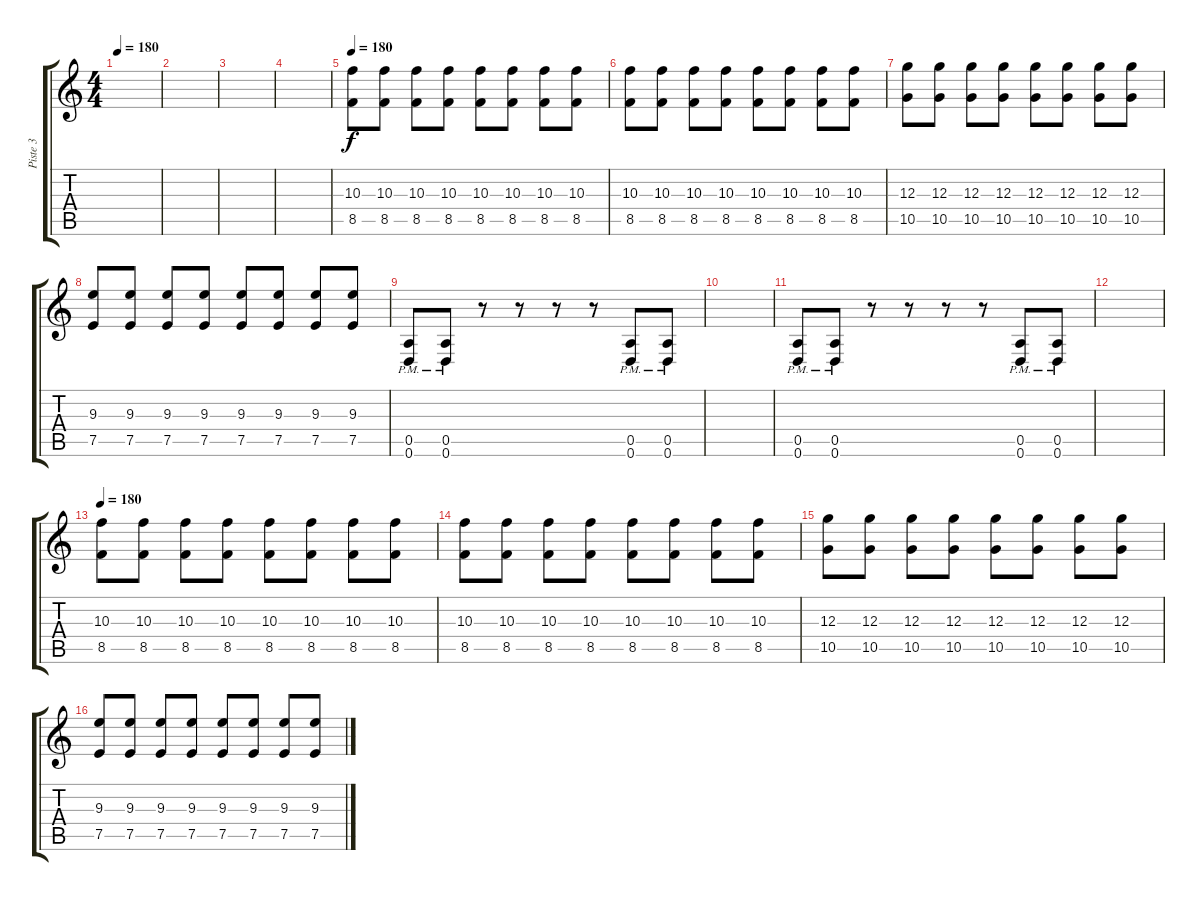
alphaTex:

\track ("Piste 3" "Piste 3") {instrument distortionguitar}
\staff {score tabs}
\tuning (E4 B3 G3 D3 A2 D2) {hide}
\ts (4 4)
\tempo 180
\clef g2
\ks c
|
|
|
|
\tempo 180
(10.3 8.5).8{volume 10} (10.3 8.5).8 (10.3 8.5).8 (10.3 8.5).8 (10.3 8.5).8 (10.3 8.5).8 (10.3 8.5).8 (10.3 8.5).8 |
(10.3 8.5).8 (10.3 8.5).8 (10.3 8.5).8 (10.3 8.5).8 (10.3 8.5).8 (10.3 8.5).8 (10.3 8.5).8 (10.3 8.5).8 |
(12.3 10.5).8 (12.3 10.5).8 (12.3 10.5).8 (12.3 10.5).8 (12.3 10.5).8 (12.3 10.5).8 (12.3 10.5).8 (12.3 10.5).8 |
(9.3 7.5).8 (9.3 7.5).8 (9.3 7.5).8 (9.3 7.5).8 (9.3 7.5).8 (9.3 7.5).8 (9.3 7.5).8 (9.3 7.5).8 |
(0.5{pm} 0.6{pm}).8 (0.5{pm} 0.6{pm}).8 r.8 r.8 r.8 r.8 (0.5{pm} 0.6{pm}).8 (0.5{pm} 0.6{pm}).8 |
|
(0.5{pm} 0.6{pm}).8 (0.5{pm} 0.6{pm}).8 r.8 r.8 r.8 r.8 (0.5{pm} 0.6{pm}).8 (0.5{pm} 0.6{pm}).8 |
|
\tempo 180
(10.3 8.5).8 (10.3 8.5).8 (10.3 8.5).8 (10.3 8.5).8 (10.3 8.5).8 (10.3 8.5).8 (10.3 8.5).8 (10.3 8.5).8 |
(10.3 8.5).8 (10.3 8.5).8 (10.3 8.5).8 (10.3 8.5).8 (10.3 8.5).8 (10.3 8.5).8 (10.3 8.5).8 (10.3 8.5).8 |
(12.3 10.5).8 (12.3 10.5).8 (12.3 10.5).8 (12.3 10.5).8 (12.3 10.5).8 (12.3 10.5).8 (12.3 10.5).8 (12.3 10.5).8 |
(9.3 7.5).8 (9.3 7.5).8 (9.3 7.5).8 (9.3 7.5).8 (9.3 7.5).8 (9.3 7.5).8 (9.3 7.5).8 (9.3 7.5).8
